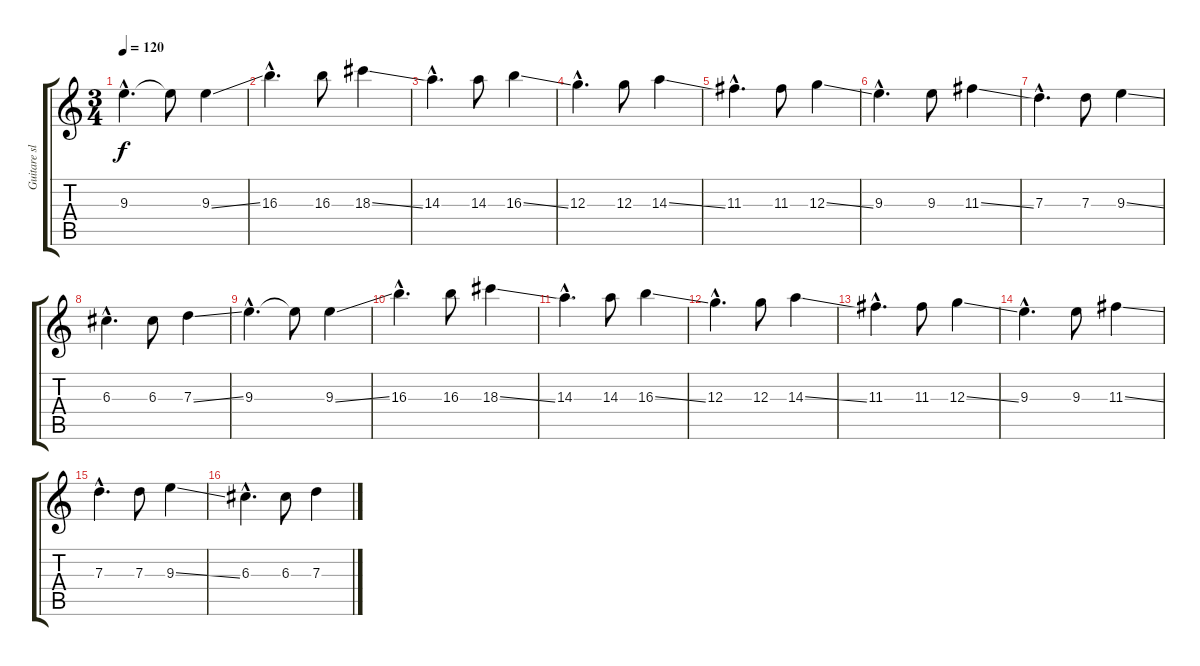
\track ("Guitare slide" "Guitare sl") {instrument acousticguitarsteel}
\staff {score tabs}
\tuning (E4 B3 G3 D3 A2 E2) {hide}
\ts (3 4)
\tempo 120
\clef g2
\ks c
9.3{hac}.4{d dy f} 9.3{t}.8 9.3{ss}.4 |
16.3{hac}.4{d} 16.3.8 18.3{ss}.4 |
14.3{hac}.4{d} 14.3.8 16.3{ss}.4 |
12.3{hac}.4{d} 12.3.8 14.3{ss}.4 |
11.3{hac}.4{d} 11.3.8 12.3{ss}.4 |
9.3{hac}.4{d} 9.3.8 11.3{ss}.4 |
7.3{hac}.4{d} 7.3.8 9.3{ss}.4 |
6.3{hac}.4{d} 6.3.8 7.3{ss}.4 |
9.3{hac}.4{d} 9.3{t}.8 9.3{ss}.4 |
16.3{hac}.4{d} 16.3.8 18.3{ss}.4 |
14.3{hac}.4{d} 14.3.8 16.3{ss}.4 |
12.3{hac}.4{d} 12.3.8 14.3{ss}.4 |
11.3{hac}.4{d} 11.3.8 12.3{ss}.4 |
9.3{hac}.4{d} 9.3.8 11.3{ss}.4 |
7.3{hac}.4{d} 7.3.8 9.3{ss}.4 |
6.3{hac}.4{d} 6.3.8 7.3{ss}.4
